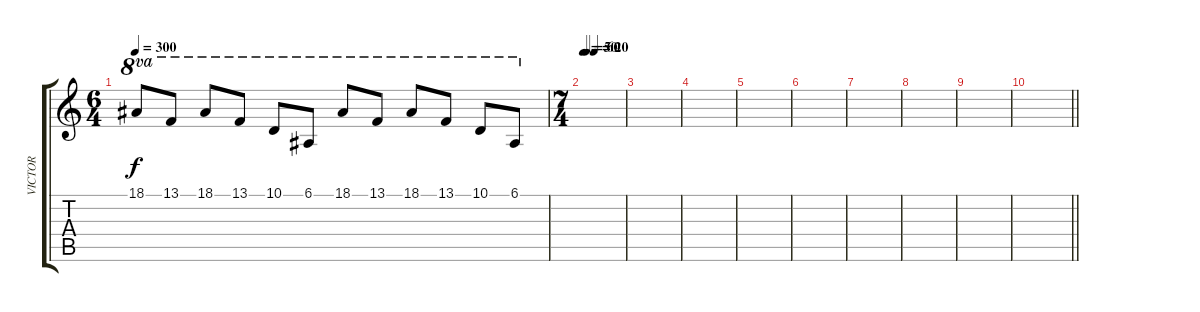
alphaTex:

\track ("VICTOR " "VICTOR ") {instrument acousticgrandpiano}
\staff {score tabs}
\tuning (E4 B3 G3 D3 A2 E2) {hide}
\ts (6 4)
\tempo 300
\clef g2
\ks c
18.1.8{ot 8va dy f} 13.1.8{ot 8va} 18.1.8{ot 8va} 13.1.8{ot 8va} 10.1.8{ot 8va} 6.1.8{ot 8va} 18.1.8{ot 8va} 13.1.8{ot 8va} 18.1.8{ot 8va} 13.1.8{ot 8va} 10.1.8{ot 8va} 6.1.8{ot 8va} |
\ts (7 4)
\tempo 50
\tempo (60 0.07142857142857142)
\tempo (20 0.2619047619047619)
|
|
|
|
|
|
|
|
\barLineRight lightlight
